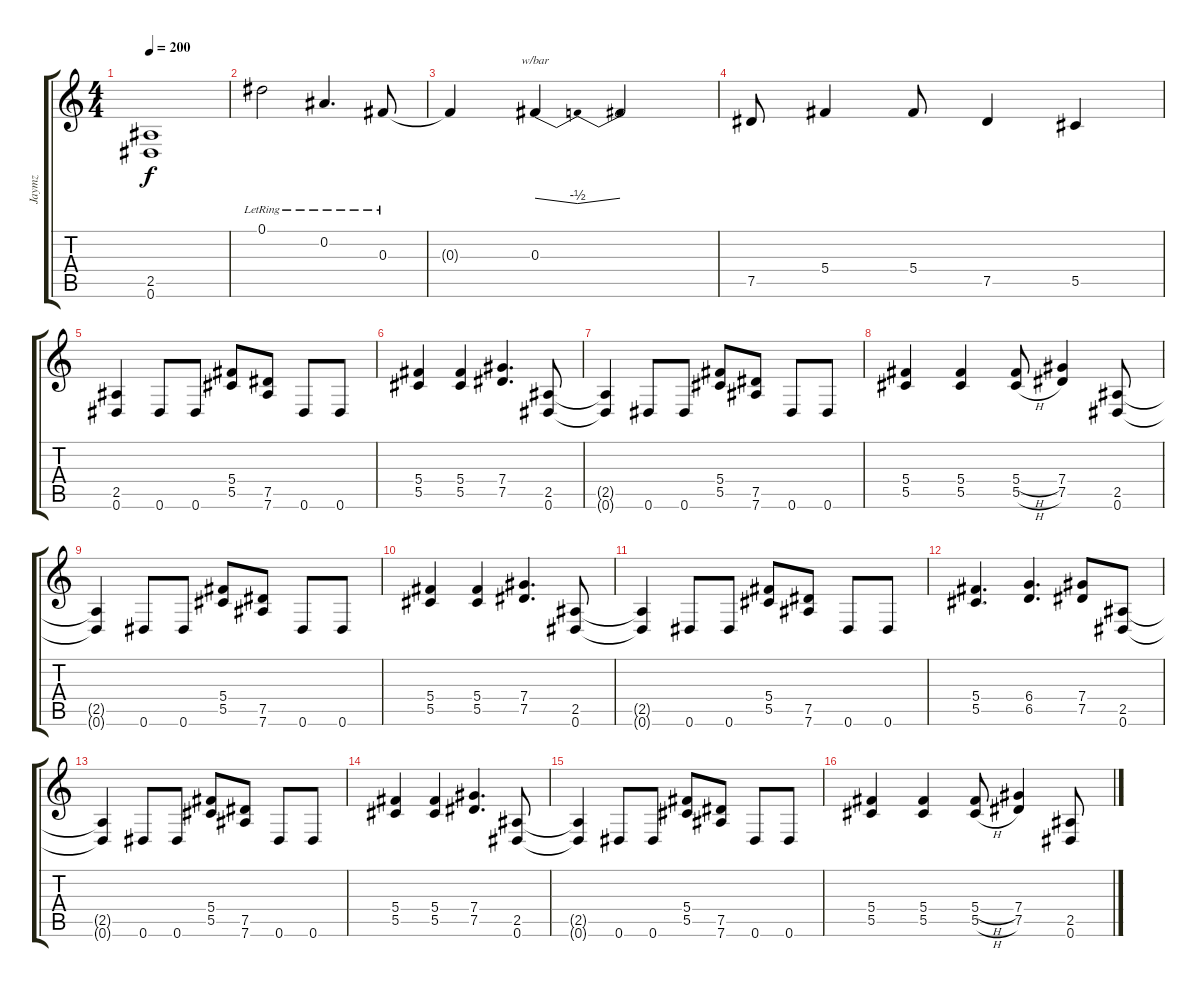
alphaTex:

\track ("Jaymz" "Jaymz") {instrument distortionguitar}
\staff {score tabs}
\tuning (Eb4 Bb3 Gb3 Db3 Ab2 Eb2) {hide}
\ts (4 4)
\tempo 200
\clef g2
\ks c
(2.5{t} 0.6{t}).1{dy f} |
0.1{lr}.2 0.2{lr}.4{d} 0.3{lr}.8 |
0.3{t}.4 0.3.4{tbe (dip default 0 0 30 -2 60 0)} 0.3{t}.2 |
7.5.8 5.4.4 5.4.8 7.5.4 5.5.4 |
(2.5 0.6).4 0.6.8 0.6.8 (5.4 5.5).8 (7.5 7.6).8 0.6.8 0.6.8 |
(5.4 5.5).4 (5.4 5.5).4 (7.4 7.5).4{d} (2.5 0.6).8 |
(2.5{t} 0.6{t}).4 0.6.8 0.6.8 (5.4 5.5).8 (7.5 7.6).8 0.6.8 0.6.8 |
(5.4 5.5).4 (5.4 5.5).4 (5.4{h} 5.5{h}).8 (7.4 7.5).4 (2.5 0.6).8 |
(2.5{t} 0.6{t}).4 0.6.8 0.6.8 (5.4 5.5).8 (7.5 7.6).8 0.6.8 0.6.8 |
(5.4 5.5).4 (5.4 5.5).4 (7.4 7.5).4{d} (2.5 0.6).8 |
(2.5{t} 0.6{t}).4 0.6.8 0.6.8 (5.4 5.5).8 (7.5 7.6).8 0.6.8 0.6.8 |
(5.4 5.5).4{d} (6.4 6.5).4{d} (7.4 7.5).8 (2.5 0.6).8 |
(2.5{t} 0.6{t}).4 0.6.8 0.6.8 (5.4 5.5).8 (7.5 7.6).8 0.6.8 0.6.8 |
(5.4 5.5).4 (5.4 5.5).4 (7.4 7.5).4{d} (2.5 0.6).8 |
(2.5{t} 0.6{t}).4 0.6.8 0.6.8 (5.4 5.5).8 (7.5 7.6).8 0.6.8 0.6.8 |
(5.4 5.5).4 (5.4 5.5).4 (5.4{h} 5.5{h}).8 (7.4 7.5).4 (2.5 0.6).8
